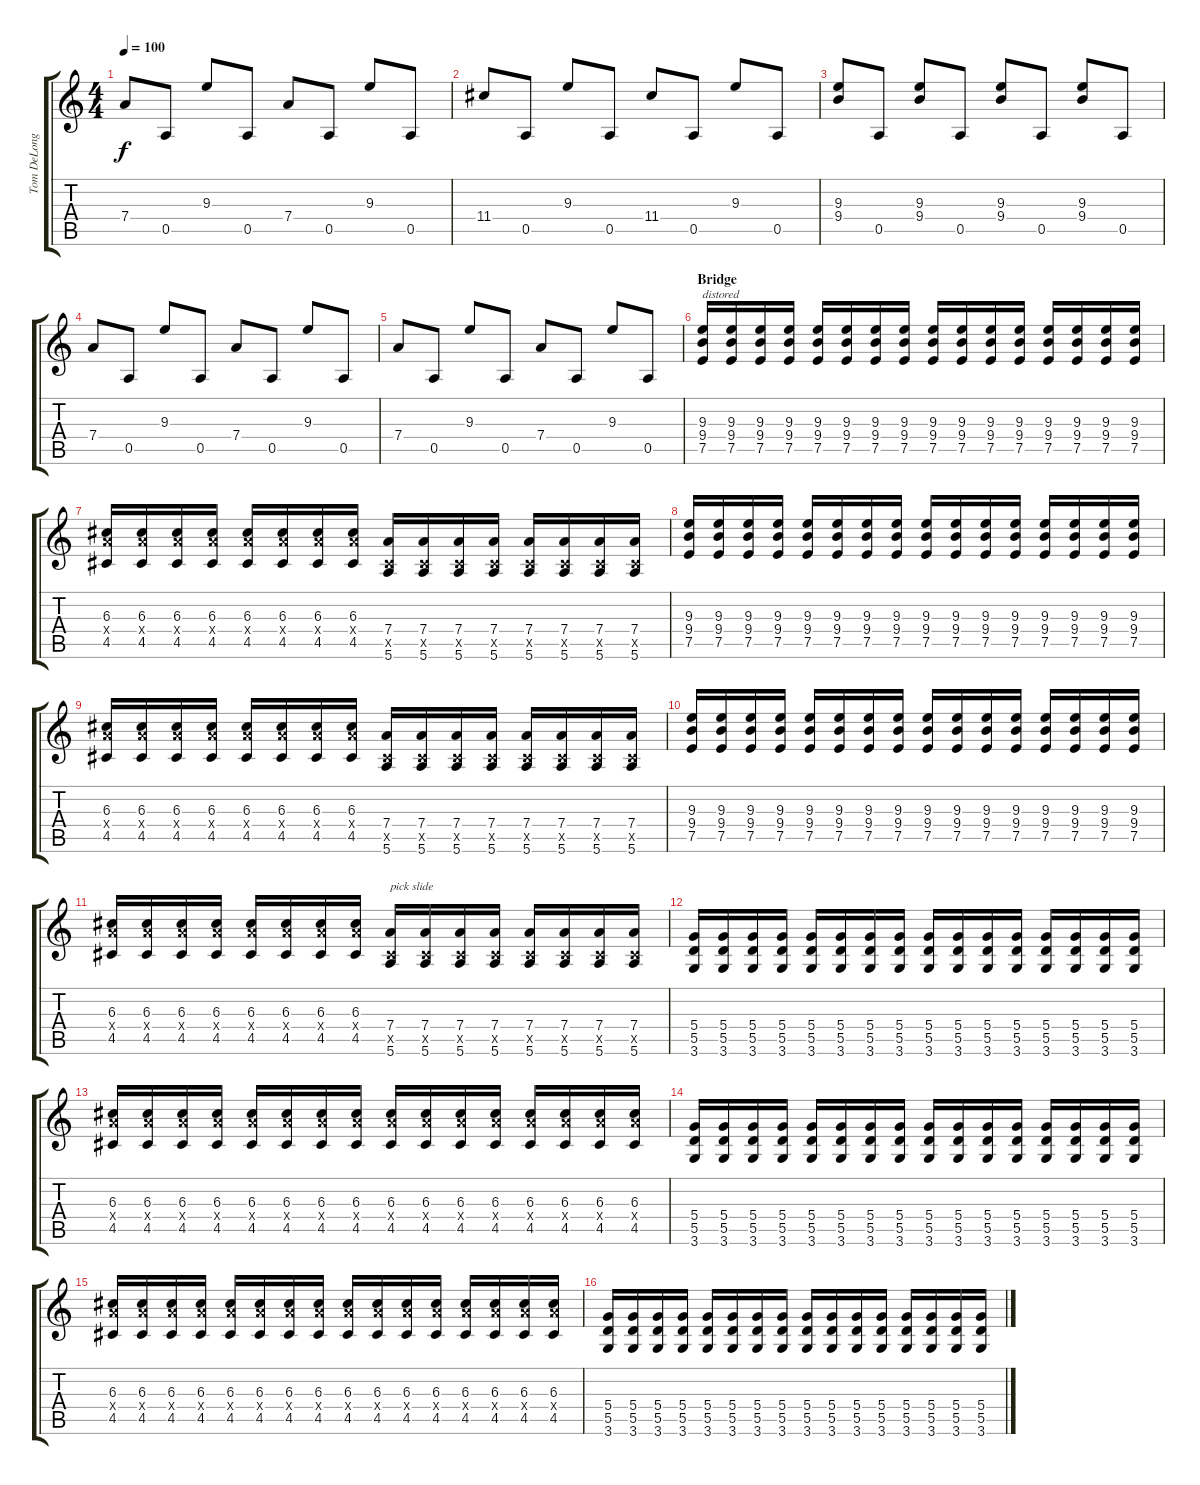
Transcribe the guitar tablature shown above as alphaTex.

\track ("Tom DeLonge (E-Gitarre)" "Tom DeLong") {instrument overdrivenguitar}
\staff {score tabs}
\tuning (E4 B3 G3 D3 A2 E2) {hide}
\ts (4 4)
\tempo 100
\clef g2
\ks c
7.4.8{dy f} 0.5.8 9.3.8 0.5.8 7.4.8 0.5.8 9.3.8 0.5.8 |
11.4.8{instrument electricguitarclean} 0.5.8 9.3.8 0.5.8 11.4.8 0.5.8 9.3.8 0.5.8 |
(9.3 9.4).8 0.5.8 (9.3 9.4).8 0.5.8 (9.3 9.4).8 0.5.8 (9.3 9.4).8 0.5.8 |
7.4.8 0.5.8 9.3.8 0.5.8 7.4.8 0.5.8 9.3.8 0.5.8 |
7.4.8 0.5.8 9.3.8 0.5.8 7.4.8 0.5.8 9.3.8 0.5.8 |
\section ("" "Bridge")
(9.3 9.4 7.5).16{txt "distored" instrument distortionguitar} (9.3 9.4 7.5).16 (9.3 9.4 7.5).16 (9.3 9.4 7.5).16 (9.3 9.4 7.5).16 (9.3 9.4 7.5).16 (9.3 9.4 7.5).16 (9.3 9.4 7.5).16 (9.3 9.4 7.5).16 (9.3 9.4 7.5).16 (9.3 9.4 7.5).16 (9.3 9.4 7.5).16 (9.3 9.4 7.5).16 (9.3 9.4 7.5).16 (9.3 9.4 7.5).16 (9.3 9.4 7.5).16 |
(6.3 7.4{x} 4.5).16 (6.3 7.4{x} 4.5).16 (6.3 7.4{x} 4.5).16 (6.3 7.4{x} 4.5).16 (6.3 7.4{x} 4.5).16 (6.3 7.4{x} 4.5).16 (6.3 7.4{x} 4.5).16 (6.3 7.4{x} 4.5).16 (7.4 4.5{x} 5.6).16 (7.4 4.5{x} 5.6).16 (7.4 4.5{x} 5.6).16 (7.4 4.5{x} 5.6).16 (7.4 4.5{x} 5.6).16 (7.4 4.5{x} 5.6).16 (7.4 4.5{x} 5.6).16 (7.4 4.5{x} 5.6).16 |
(9.3 9.4 7.5).16{instrument distortionguitar} (9.3 9.4 7.5).16 (9.3 9.4 7.5).16 (9.3 9.4 7.5).16 (9.3 9.4 7.5).16 (9.3 9.4 7.5).16 (9.3 9.4 7.5).16 (9.3 9.4 7.5).16 (9.3 9.4 7.5).16 (9.3 9.4 7.5).16 (9.3 9.4 7.5).16 (9.3 9.4 7.5).16 (9.3 9.4 7.5).16 (9.3 9.4 7.5).16 (9.3 9.4 7.5).16 (9.3 9.4 7.5).16 |
(6.3 7.4{x} 4.5).16 (6.3 7.4{x} 4.5).16 (6.3 7.4{x} 4.5).16 (6.3 7.4{x} 4.5).16 (6.3 7.4{x} 4.5).16 (6.3 7.4{x} 4.5).16 (6.3 7.4{x} 4.5).16 (6.3 7.4{x} 4.5).16 (7.4 4.5{x} 5.6).16 (7.4 4.5{x} 5.6).16 (7.4 4.5{x} 5.6).16 (7.4 4.5{x} 5.6).16 (7.4 4.5{x} 5.6).16 (7.4 4.5{x} 5.6).16 (7.4 4.5{x} 5.6).16 (7.4 4.5{x} 5.6).16 |
(9.3 9.4 7.5).16{instrument distortionguitar} (9.3 9.4 7.5).16 (9.3 9.4 7.5).16 (9.3 9.4 7.5).16 (9.3 9.4 7.5).16 (9.3 9.4 7.5).16 (9.3 9.4 7.5).16 (9.3 9.4 7.5).16 (9.3 9.4 7.5).16 (9.3 9.4 7.5).16 (9.3 9.4 7.5).16 (9.3 9.4 7.5).16 (9.3 9.4 7.5).16 (9.3 9.4 7.5).16 (9.3 9.4 7.5).16 (9.3 9.4 7.5).16 |
(6.3 7.4{x} 4.5).16 (6.3 7.4{x} 4.5).16 (6.3 7.4{x} 4.5).16 (6.3 7.4{x} 4.5).16 (6.3 7.4{x} 4.5).16 (6.3 7.4{x} 4.5).16 (6.3 7.4{x} 4.5).16 (6.3 7.4{x} 4.5).16 (7.4 4.5{x} 5.6).16{txt "pick slide"} (7.4 4.5{x} 5.6).16 (7.4 4.5{x} 5.6).16 (7.4 4.5{x} 5.6).16 (7.4 4.5{x} 5.6).16 (7.4 4.5{x} 5.6).16 (7.4 4.5{x} 5.6).16 (7.4 4.5{x} 5.6).16 |
(5.4 5.5 3.6).16 (5.4 5.5 3.6).16 (5.4 5.5 3.6).16 (5.4 5.5 3.6).16 (5.4 5.5 3.6).16 (5.4 5.5 3.6).16 (5.4 5.5 3.6).16 (5.4 5.5 3.6).16 (5.4 5.5 3.6).16 (5.4 5.5 3.6).16 (5.4 5.5 3.6).16 (5.4 5.5 3.6).16 (5.4 5.5 3.6).16 (5.4 5.5 3.6).16 (5.4 5.5 3.6).16 (5.4 5.5 3.6).16 |
(6.3 7.4{x} 4.5).16 (6.3 7.4{x} 4.5).16 (6.3 7.4{x} 4.5).16 (6.3 7.4{x} 4.5).16 (6.3 7.4{x} 4.5).16 (6.3 7.4{x} 4.5).16 (6.3 7.4{x} 4.5).16 (6.3 7.4{x} 4.5).16 (6.3 7.4{x} 4.5).16 (6.3 7.4{x} 4.5).16 (6.3 7.4{x} 4.5).16 (6.3 7.4{x} 4.5).16 (6.3 7.4{x} 4.5).16 (6.3 7.4{x} 4.5).16 (6.3 7.4{x} 4.5).16 (6.3 7.4{x} 4.5).16 |
(5.4 5.5 3.6).16 (5.4 5.5 3.6).16 (5.4 5.5 3.6).16 (5.4 5.5 3.6).16 (5.4 5.5 3.6).16 (5.4 5.5 3.6).16 (5.4 5.5 3.6).16 (5.4 5.5 3.6).16 (5.4 5.5 3.6).16 (5.4 5.5 3.6).16 (5.4 5.5 3.6).16 (5.4 5.5 3.6).16 (5.4 5.5 3.6).16 (5.4 5.5 3.6).16 (5.4 5.5 3.6).16 (5.4 5.5 3.6).16 |
(6.3 7.4{x} 4.5).16 (6.3 7.4{x} 4.5).16 (6.3 7.4{x} 4.5).16 (6.3 7.4{x} 4.5).16 (6.3 7.4{x} 4.5).16 (6.3 7.4{x} 4.5).16 (6.3 7.4{x} 4.5).16 (6.3 7.4{x} 4.5).16 (6.3 7.4{x} 4.5).16 (6.3 7.4{x} 4.5).16 (6.3 7.4{x} 4.5).16 (6.3 7.4{x} 4.5).16 (6.3 7.4{x} 4.5).16 (6.3 7.4{x} 4.5).16 (6.3 7.4{x} 4.5).16 (6.3 7.4{x} 4.5).16 |
(5.4 5.5 3.6).16 (5.4 5.5 3.6).16 (5.4 5.5 3.6).16 (5.4 5.5 3.6).16 (5.4 5.5 3.6).16 (5.4 5.5 3.6).16 (5.4 5.5 3.6).16 (5.4 5.5 3.6).16 (5.4 5.5 3.6).16 (5.4 5.5 3.6).16 (5.4 5.5 3.6).16 (5.4 5.5 3.6).16 (5.4 5.5 3.6).16 (5.4 5.5 3.6).16 (5.4 5.5 3.6).16 (5.4 5.5 3.6).16
